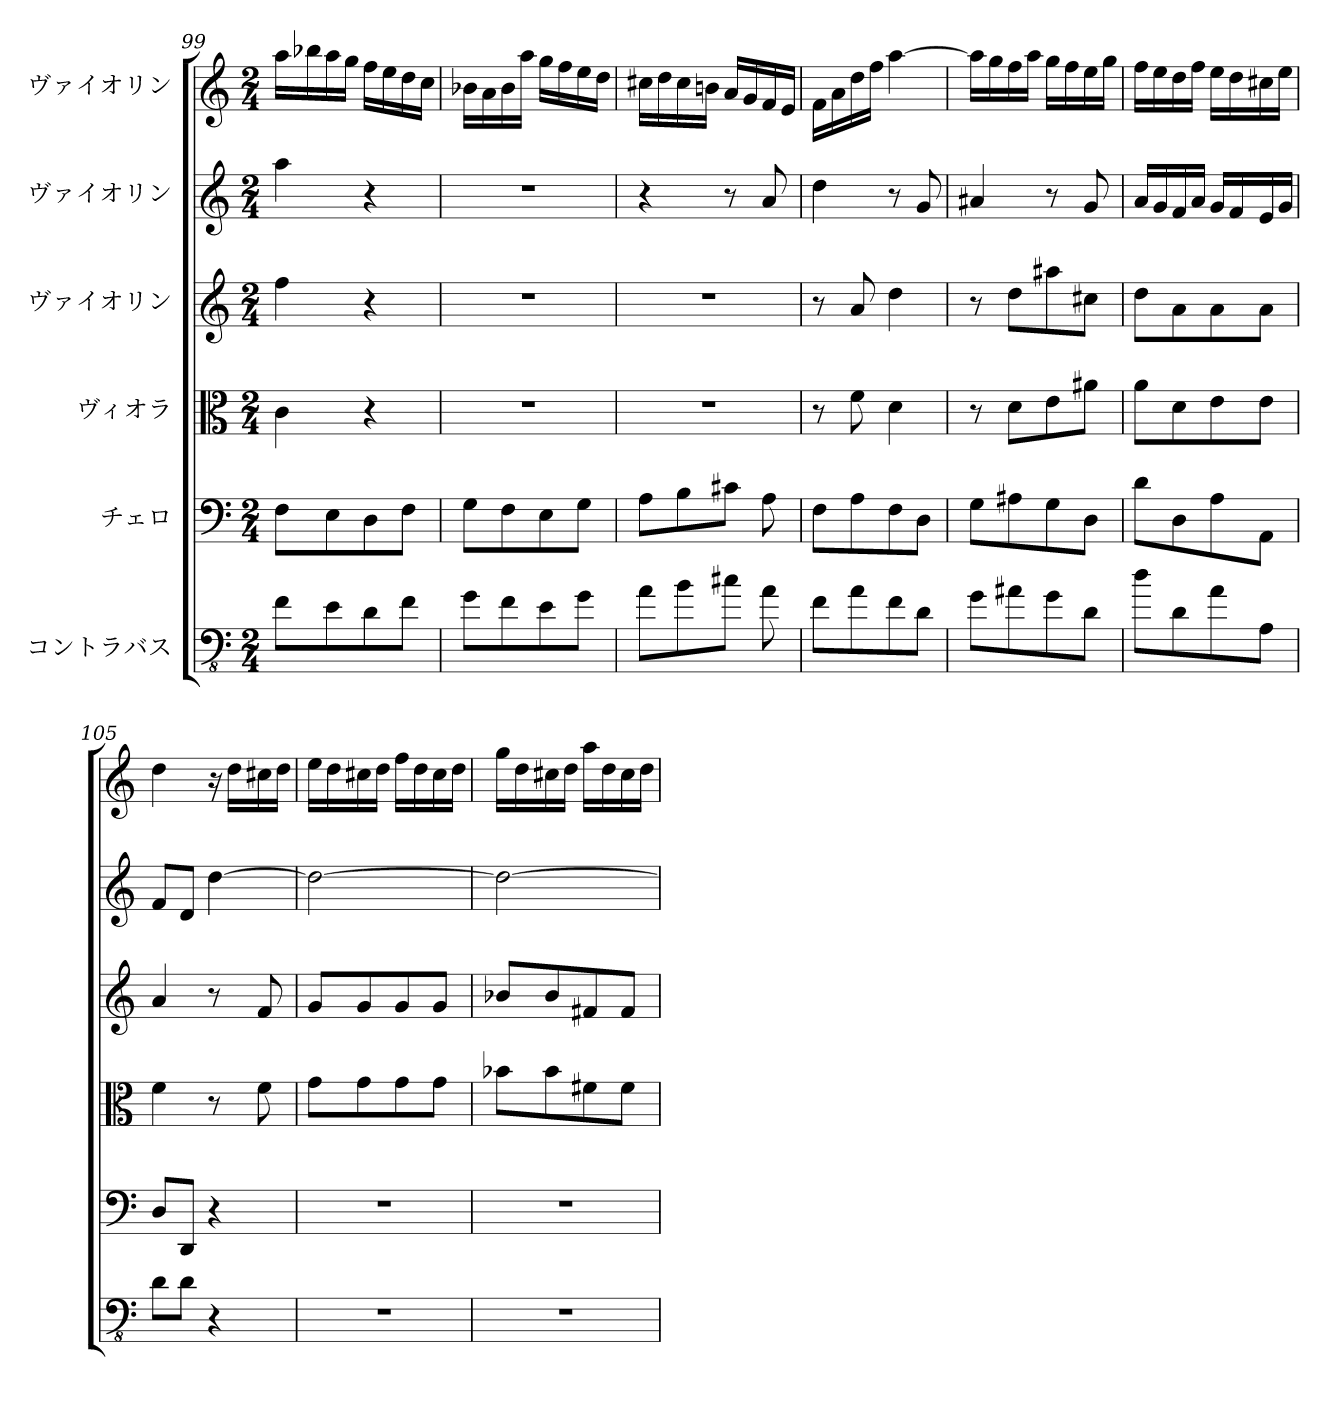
**kern	**kern	**kern	**kern	**kern	**kern
*part6	*part5	*part4	*part3	*part2	*part1
*staff6	*staff5	*staff4	*staff3	*staff2	*staff1
*I"コントラバス	*I"チェロ	*I"ヴィオラ	*I"ヴァイオリン	*I"ヴァイオリン	*I"ヴァイオリン
!!LO:LB:g=z
*clefFv4	*clefF4	*clefC3	*clefG2	*clefG2	*clefG2
*ITrd7c12	*	*	*	*	*
*k[]	*k[]	*k[]	*k[]	*k[]	*k[]
*M2/4	*M2/4	*M2/4	*M2/4	*M2/4	*M2/4
=99	=99	=99	=99	=99	=99
8FF\L	8F\L	4c\	4ff\	4aa\	16aa\LL
.	.	.	.	.	16bb-X\
8EE\	8E\	.	.	.	16aa\
.	.	.	.	.	16gg\JJ
8DD\	8D\	4r	4r	4r	16ff\LL
.	.	.	.	.	16ee\
8FF\J	8F\J	.	.	.	16dd\
.	.	.	.	.	16cc\JJ
=100	=100	=100	=100	=100	=100
8GG\L	8G\L	2r	2r	2r	16b-X\LL
.	.	.	.	.	16a\
8FF\	8F\	.	.	.	16b-\
.	.	.	.	.	16aa\JJ
8EE\	8E\	.	.	.	16gg\LL
.	.	.	.	.	16ff\
8GG\J	8G\J	.	.	.	16ee\
.	.	.	.	.	16dd\JJ
=101	=101	=101	=101	=101	=101
8AA\L	8A\L	2r	2r	4r	16cc#X\LL
.	.	.	.	.	16dd\
8BB\	8B\	.	.	.	16cc#\
.	.	.	.	.	16bn\JJ
8C#X\J	8c#X\J	.	.	8r	16a/LL
.	.	.	.	.	16g/
8AA\	8A\	.	.	8a/	16f/
.	.	.	.	.	16e/JJ
=102	=102	=102	=102	=102	=102
8FF\L	8F\L	8r	8r	4dd\	16f\LL
.	.	.	.	.	16a\
8AA\	8A\	8f\	8a/	.	16dd\
.	.	.	.	.	16ff\JJ
8FF\	8F\	4d\	4dd\	8r	[4aa\
8DD\J	8D\J	.	.	8g/	.
=103	=103	=103	=103	=103	=103
8GG\L	8G\L	8r	8r	4a#X/	16aa\LL]
.	.	.	.	.	16gg\
8AA#X\	8A#X\	8d\L	8dd\L	.	16ff\
.	.	.	.	.	16aa\JJ
8GG\	8G\	8e\	8aa#X\	8r	16gg\LL
.	.	.	.	.	16ff\
8DD\J	8D\J	8a#X\J	8cc#X\J	8g/	16ee\
.	.	.	.	.	16gg\JJ
!!LO:PB:g=z
=104	=104	=104	=104	=104	=104
8D\L	8d\L	8a\L	8dd\L	16a/LL	16ff\LL
.	.	.	.	16g/	16ee\
8DD\	8D\	8d\	8a\	16f/	16dd\
.	.	.	.	16a/JJ	16ff\JJ
8AA\	8A\	8e\	8a\	16g/LL	16ee\LL
.	.	.	.	16f/	16dd\
8AAA\J	8AA\J	8e\J	8a\J	16e/	16cc#X\
.	.	.	.	16g/JJ	16ee\JJ
=105	=105	=105	=105	=105	=105
8DD\L	8D/L	4f\	4a/	8f/L	4dd\
8DD\J	8DD/J	.	.	8d/J	.
4r	4r	8r	8r	[4dd\	16r
.	.	.	.	.	16dd\LL
.	.	8f\	8f/	.	16cc#X\
.	.	.	.	.	16dd\JJ
=106	=106	=106	=106	=106	=106
2r	2r	8g\L	8g/L	2dd\_	16ee\LL
.	.	.	.	.	16dd\
.	.	8g\	8g/	.	16cc#X\
.	.	.	.	.	16dd\JJ
.	.	8g\	8g/	.	16ff\LL
.	.	.	.	.	16dd\
.	.	8g\J	8g/J	.	16cc#\
.	.	.	.	.	16dd\JJ
=107	=107	=107	=107	=107	=107
2r	2r	8b-X\L	8b-X/L	2dd\_	16gg\LL
.	.	.	.	.	16dd\
.	.	8b-\	8b-/	.	16cc#X\
.	.	.	.	.	16dd\JJ
.	.	8f#X\	8f#X/	.	16aa\LL
.	.	.	.	.	16dd\
.	.	8f#\J	8f#/J	.	16cc#\
.	.	.	.	.	16dd\JJ
=	=	=	=	=	=
*-	*-	*-	*-	*-	*-
